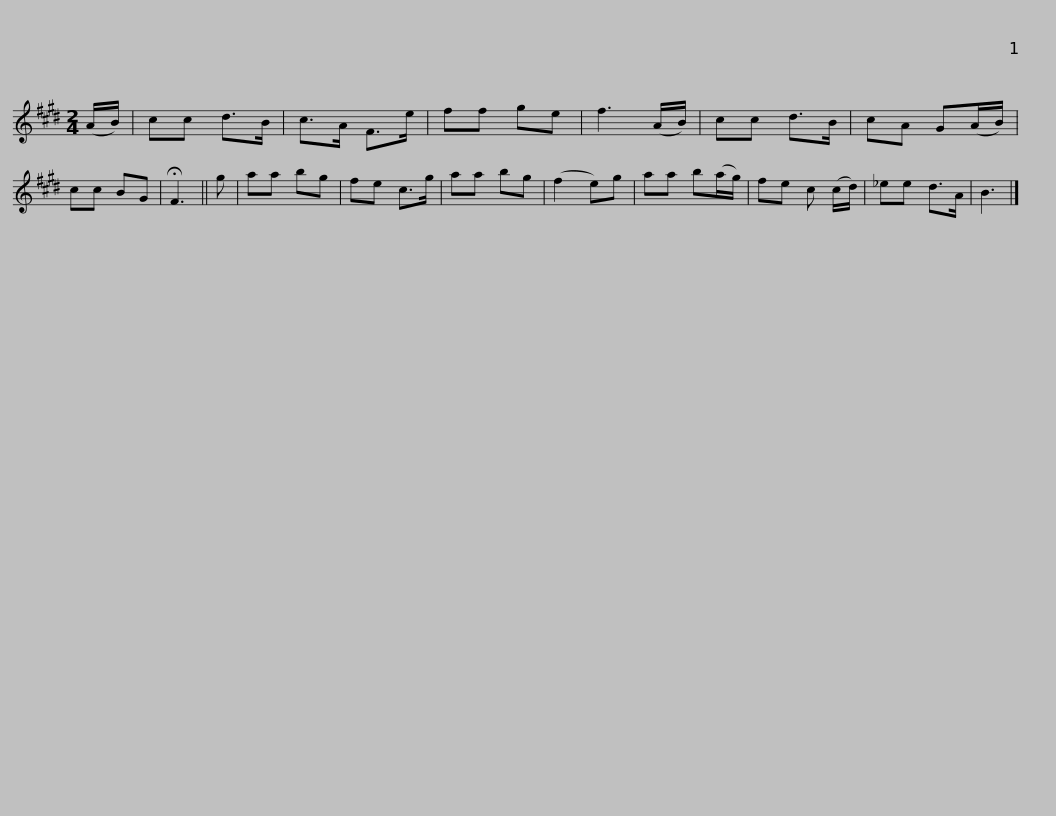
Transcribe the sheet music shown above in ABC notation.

X:1
L:1/8
M:2/4
I:linebreak $
K:E
V:1 treble
V:1
 (A/B/) | cc d>B | c>A F>e | ff ge | f3 (A/B/) | %5
 cc d>B | cA G(A/B/) | cc BG | !fermata!F3 || g | %10
 aa bg |$ fe c>g | aa bg | (f2 e)g | aa b(a/g/) | %15
 fe c (c/d/) | _ee d>A | B3 |] %18
